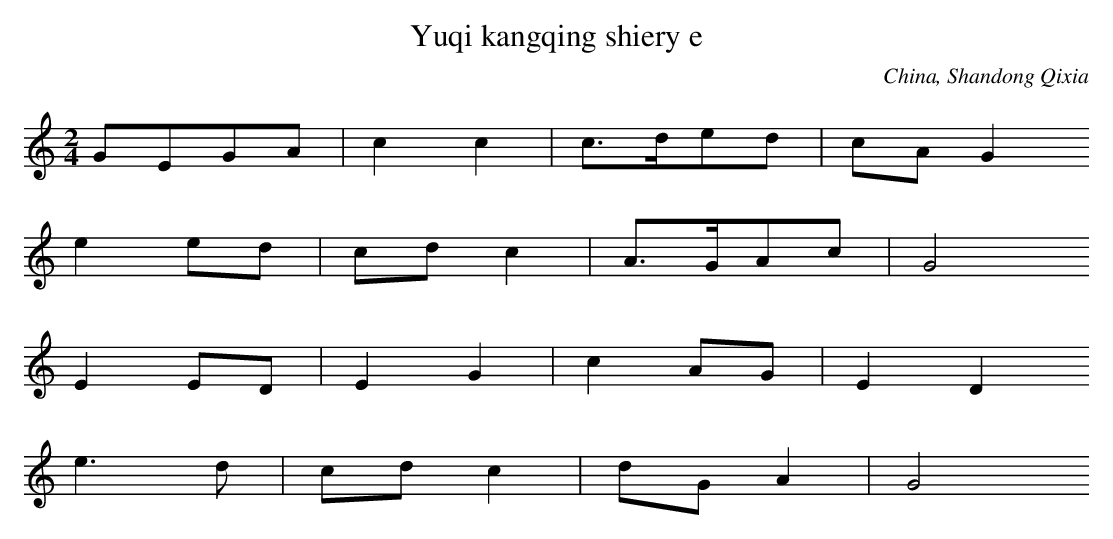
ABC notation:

X:1
T: Yuqi kangqing shierye
O: China, Shandong Qixia
M: 2/4
L: 1/16
K: C
G2E2G2A2 | c4c4 | c3de2d2 | c2A2G4
e4e2d2 | c2d2c4 | A3GA2c2 | G8
E4E2D2 | E4G4 | c4A2G2 | E4D4
e6d2 | c2d2c4 | d2G2A4 | G8
